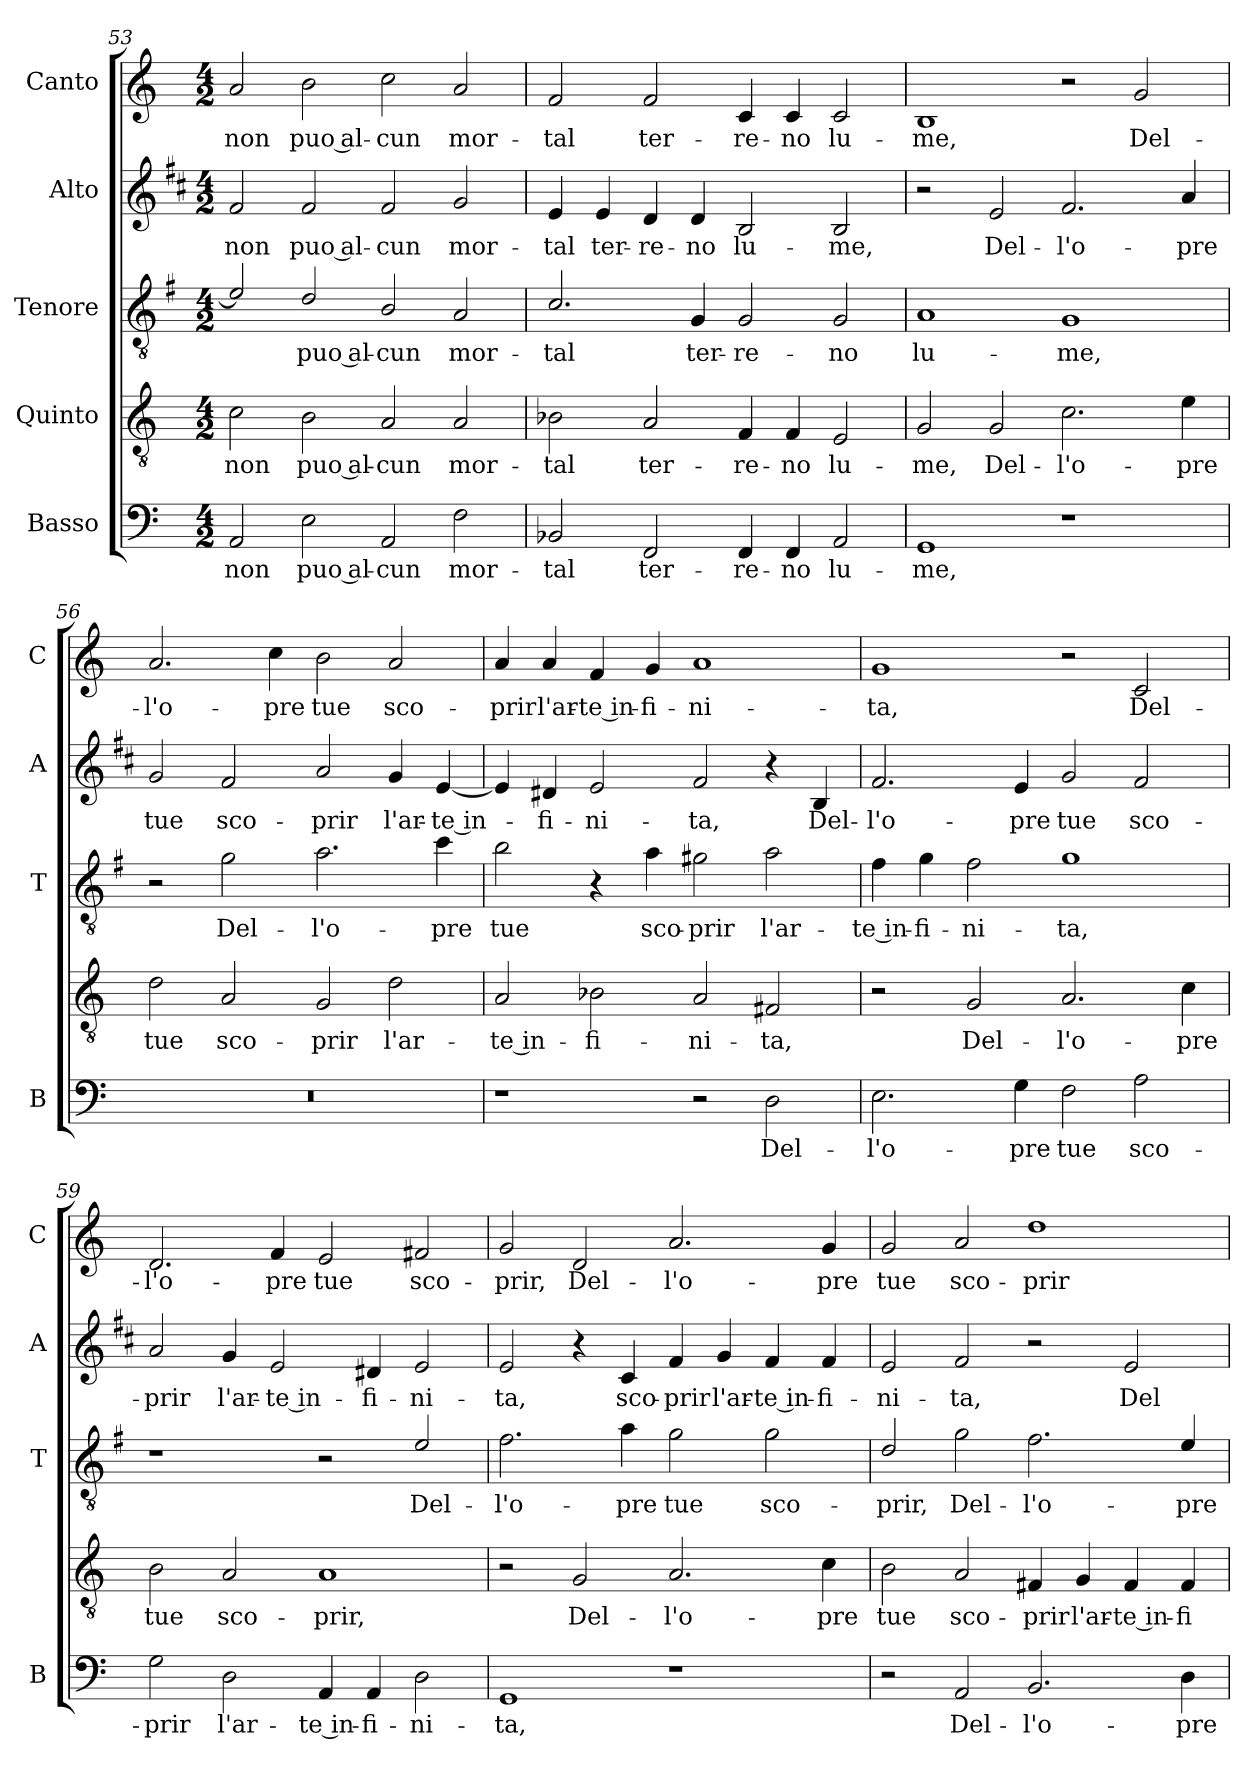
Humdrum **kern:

**kern	**text	**kern	**text	**kern	**text	**kern	**text	**kern	**text
*part5	*part5	*part4	*part4	*part3	*part3	*part2	*part2	*part1	*part1
*staff5	*staff5	*staff4	*staff4	*staff3	*staff3	*staff2	*staff2	*staff1	*staff1
*I"Basso	*	*I"Quinto	*	*I"Tenore	*	*I"Alto	*	*I"Canto	*
*I'B	*	*	*	*I'T	*	*I'A	*	*I'C	*
*clefF4	*	*clefGv2	*	*clefGv2	*	*clefG2	*	*clefG2	*
*	*	*	*	*ITrd4c7	*	*ITrd1c2	*	*	*
*k[]	*	*k[]	*	*k[]	*	*k[]	*	*k[]	*
*C:	*	*C:	*	*C:	*	*C:	*	*C:	*
*M4/2	*	*M4/2	*	*M4/2	*	*M4/2	*	*M4/2	*
=53	=53	=53	=53	=53	=53	=53	=53	=53	=53
!	!LO:LY:b	!	!LO:LY:b	!	!	!	!LO:LY:b	!	!LO:LY:b
2AA/	non	2c\	non	2A/]	.	2e/	non	2a/	non
!	!LO:LY:b	!	!LO:LY:b	!	!LO:LY:b	!	!LO:LY:b	!	!LO:LY:b
2E\	puo al-	2B\	puo al-	2G/	puo al-	2e/	puo al-	2b\	puo al-
!	!LO:LY:b	!	!LO:LY:b	!	!LO:LY:b	!	!LO:LY:b	!	!LO:LY:b
2AA/	-cun	2A/	-cun	2E/	-cun	2e/	-cun	2cc\	-cun
!	!LO:LY:b	!	!LO:LY:b	!	!LO:LY:b	!	!LO:LY:b	!	!LO:LY:b
2F\	mor-	2A/	mor-	2D/	mor-	2f/	mor-	2a/	mor-
=54	=54	=54	=54	=54	=54	=54	=54	=54	=54
!	!LO:LY:b	!	!LO:LY:b	!	!LO:LY:b	!	!LO:LY:b	!	!LO:LY:b
2BB-X/	-tal	2B-X\	-tal	2.F/	-tal	4d/	-tal	2f/	-tal
!	!	!	!	!	!	!	!LO:LY:b	!	!
.	.	.	.	.	.	4d/	ter-	.	.
!	!LO:LY:b	!	!LO:LY:b	!	!	!	!LO:LY:b	!	!LO:LY:b
2FF/	ter-	2A/	ter-	.	.	4c/	-re-	2f/	ter-
!	!	!	!	!	!LO:LY:b	!	!LO:LY:b	!	!
.	.	.	.	4C/	ter-	4c/	-no	.	.
!	!LO:LY:b	!	!LO:LY:b	!	!LO:LY:b	!	!LO:LY:b	!	!LO:LY:b
4FF/	-re-	4F/	-re-	2C/	-re-	2A/	lu-	4c/	-re-
!	!LO:LY:b	!	!LO:LY:b	!	!	!	!	!	!LO:LY:b
4FF/	-no	4F/	-no	.	.	.	.	4c/	-no
!	!LO:LY:b	!	!LO:LY:b	!	!LO:LY:b	!	!LO:LY:b	!	!LO:LY:b
2AA/	lu-	2E/	lu-	2C/	-no	2A/	-me,	2c/	lu-
!!LO:LB:g=z
=55	=55	=55	=55	=55	=55	=55	=55	=55	=55
!	!LO:LY:b	!	!LO:LY:b	!	!LO:LY:b	!	!	!	!LO:LY:b
1GG	-me,	2G/	-me,	1D	lu-	2r	.	1B	-me,
!	!	!	!LO:LY:b	!	!	!	!LO:LY:b	!	!
.	.	2G/	Del-	.	.	2d/	Del-	.	.
!	!	!	!LO:LY:b	!	!LO:LY:b	!	!LO:LY:b	!	!
1r	.	2.c\	-l'o-	1C	-me,	2.e/	-l'o-	2r	.
!	!	!	!	!	!	!	!	!	!LO:LY:b
.	.	.	.	.	.	.	.	2g/	Del-
!	!	!	!LO:LY:b	!	!	!	!LO:LY:b	!	!
.	.	4e\	-pre	.	.	4g/	-pre	.	.
=56	=56	=56	=56	=56	=56	=56	=56	=56	=56
!	!	!	!LO:LY:b	!	!	!	!LO:LY:b	!	!LO:LY:b
0r	.	2d\	tue	2r	.	2f/	tue	2.a/	-l'o-
!	!	!	!LO:LY:b	!	!LO:LY:b	!	!LO:LY:b	!	!
.	.	2A/	sco-	2c\	Del-	2e/	sco-	.	.
!	!	!	!	!	!	!	!	!	!LO:LY:b
.	.	.	.	.	.	.	.	4cc\	-pre
!	!	!	!LO:LY:b	!	!LO:LY:b	!	!LO:LY:b	!	!LO:LY:b
.	.	2G/	-prir	2.d\	-l'o-	2g/	-prir	2b\	tue
!	!	!	!LO:LY:b	!	!	!	!LO:LY:b	!	!LO:LY:b
.	.	2d\	l'ar-	.	.	4f/	l'ar-	2a/	sco-
!	!	!	!	!	!LO:LY:b	!	!LO:LY:b	!	!
.	.	.	.	4f\	-pre	[4d/	-te in-	.	.
=57	=57	=57	=57	=57	=57	=57	=57	=57	=57
!	!	!	!LO:LY:b	!	!LO:LY:b	!	!	!	!LO:LY:b
1r	.	2A/	-te in-	2e\	tue	4d/]	.	4a/	-prir
!	!	!	!	!	!	!	!LO:LY:b	!	!LO:LY:b
.	.	.	.	.	.	4c#X/	-fi-	4a/	l'ar-
!	!	!	!LO:LY:b	!	!	!	!LO:LY:b	!	!LO:LY:b
.	.	2B-X\	-fi-	4r	.	2d/	-ni-	4f/	-te in-
!	!	!	!	!	!LO:LY:b	!	!	!	!LO:LY:b
.	.	.	.	4d\	sco-	.	.	4g/	-fi-
!	!	!	!LO:LY:b	!	!LO:LY:b	!	!LO:LY:b	!	!LO:LY:b
2r	.	2A/	-ni-	2c#X\	-prir	2e/	-ta,	1a	-ni-
!	!LO:LY:b	!	!LO:LY:b	!	!LO:LY:b	!	!	!	!
2D\	Del-	2F#X/	-ta,	2d\	l'ar-	4r	.	.	.
!	!	!	!	!	!	!	!LO:LY:b	!	!
.	.	.	.	.	.	4A/	Del-	.	.
=58	=58	=58	=58	=58	=58	=58	=58	=58	=58
!	!LO:LY:b	!	!	!	!LO:LY:b	!	!LO:LY:b	!	!LO:LY:b
2.E\	-l'o-	2r	.	4B\	-te in-	2.e/	-l'o-	1g	-ta,
!	!	!	!	!	!LO:LY:b	!	!	!	!
.	.	.	.	4c\	-fi-	.	.	.	.
!	!	!	!LO:LY:b	!	!LO:LY:b	!	!	!	!
.	.	2G/	Del-	2B\	-ni-	.	.	.	.
!	!LO:LY:b	!	!	!	!	!	!LO:LY:b	!	!
4G\	-pre	.	.	.	.	4d/	-pre	.	.
!	!LO:LY:b	!	!LO:LY:b	!	!LO:LY:b	!	!LO:LY:b	!	!
2F\	tue	2.A/	-l'o-	1c	-ta,	2f/	tue	2r	.
!	!LO:LY:b	!	!	!	!	!	!LO:LY:b	!	!LO:LY:b
2A\	sco-	.	.	.	.	2e/	sco-	2c/	Del-
!	!	!	!LO:LY:b	!	!	!	!	!	!
.	.	4c\	-pre	.	.	.	.	.	.
!!LO:PB:g=z
=59	=59	=59	=59	=59	=59	=59	=59	=59	=59
!	!LO:LY:b	!	!LO:LY:b	!	!	!	!LO:LY:b	!	!LO:LY:b
2G\	-prir	2B\	tue	1r	.	2g/	-prir	2.d/	-l'o-
!	!LO:LY:b	!	!LO:LY:b	!	!	!	!LO:LY:b	!	!
2D\	l'ar-	2A/	sco-	.	.	4f/	l'ar-	.	.
!	!	!	!	!	!	!	!LO:LY:b	!	!LO:LY:b
.	.	.	.	.	.	2d/	-te in-	4f/	-pre
!	!LO:LY:b	!	!LO:LY:b	!	!	!	!	!	!LO:LY:b
4AA/	-te in-	1A	-prir,	2r	.	.	.	2e/	tue
!	!LO:LY:b	!	!	!	!	!	!LO:LY:b	!	!
4AA/	-fi-	.	.	.	.	4c#X/	-fi-	.	.
!	!LO:LY:b	!	!	!	!LO:LY:b	!	!LO:LY:b	!	!LO:LY:b
2D\	-ni-	.	.	2A/	Del-	2d/	-ni-	2f#X/	sco-
=60	=60	=60	=60	=60	=60	=60	=60	=60	=60
!	!LO:LY:b	!	!	!	!LO:LY:b	!	!LO:LY:b	!	!LO:LY:b
1GG	-ta,	2r	.	2.B\	-l'o-	2d/	-ta,	2g/	-prir,
!	!	!	!LO:LY:b	!	!	!	!	!	!LO:LY:b
.	.	2G/	Del-	.	.	4r	.	2d/	Del-
!	!	!	!	!	!LO:LY:b	!	!LO:LY:b	!	!
.	.	.	.	4d\	-pre	4B/	sco-	.	.
!	!	!	!LO:LY:b	!	!LO:LY:b	!	!LO:LY:b	!	!LO:LY:b
1r	.	2.A/	-l'o-	2c\	tue	4e/	-prir	2.a/	-l'o-
!	!	!	!	!	!	!	!LO:LY:b	!	!
.	.	.	.	.	.	4f/	l'ar-	.	.
!	!	!	!	!	!LO:LY:b	!	!LO:LY:b	!	!
.	.	.	.	2c\	sco-	4e/	-te in-	.	.
!	!	!	!LO:LY:b	!	!	!	!LO:LY:b	!	!LO:LY:b
.	.	4c\	-pre	.	.	4e/	-fi-	4g/	-pre
=61	=61	=61	=61	=61	=61	=61	=61	=61	=61
!	!	!	!LO:LY:b	!	!LO:LY:b	!	!LO:LY:b	!	!LO:LY:b
2r	.	2B\	tue	2G/	-prir,	2d/	-ni-	2g/	tue
!	!LO:LY:b	!	!LO:LY:b	!	!LO:LY:b	!	!LO:LY:b	!	!LO:LY:b
2AA/	Del-	2A/	sco-	2c\	Del-	2e/	-ta,	2a/	sco-
!	!LO:LY:b	!	!LO:LY:b	!	!LO:LY:b	!	!	!	!LO:LY:b
2.BB/	-l'o-	4F#X/	-prir	2.B\	-l'o-	2r	.	1dd	-prir
!	!	!	!LO:LY:b	!	!	!	!	!	!
.	.	4G/	l'ar-	.	.	.	.	.	.
!	!	!	!LO:LY:b	!	!	!	!LO:LY:b	!	!
.	.	4F#/	-te in-	.	.	2d/	Del-	.	.
!	!LO:LY:b	!	!LO:LY:b	!	!LO:LY:b	!	!	!	!
4D\	-pre	4F#/	-fi-	4A/	-pre	.	.	.	.
=	=	=	=	=	=	=	=	=	=
*-	*-	*-	*-	*-	*-	*-	*-	*-	*-
